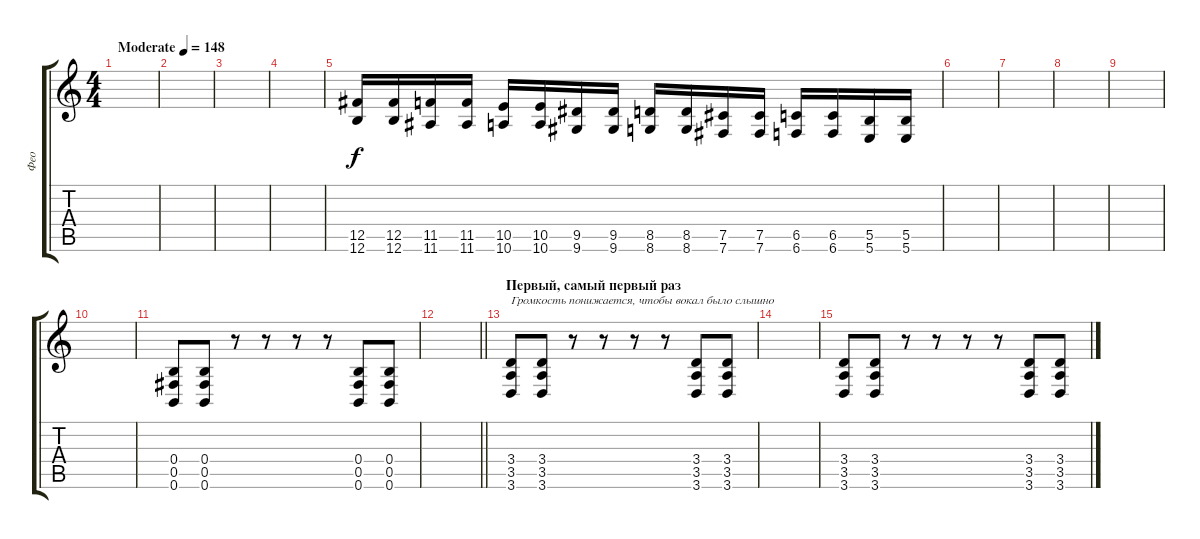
\track ("Фео" "Фео") {instrument distortionguitar}
\staff {score tabs}
\tuning (Db4 Ab3 E3 B2 Gb2 B1) {hide}
\ts (4 4)
\tempo (148 "Moderate")
\clef g2
\ks c
|
|
|
|
(12.5 12.6).16 (12.5 12.6).16 (11.5 11.6).16 (11.5 11.6).16 (10.5 10.6).16 (10.5 10.6).16 (9.5 9.6).16 (9.5 9.6).16 (8.5 8.6).16 (8.5 8.6).16 (7.5 7.6).16 (7.5 7.6).16 (6.5 6.6).16 (6.5 6.6).16 (5.5 5.6).16 (5.5 5.6).16 |
|
|
|
|
|
(0.4 0.5 0.6).8 (0.4 0.5 0.6).8 r.8 r.8 r.8 r.8 (0.4 0.5 0.6).8 (0.4 0.5 0.6).8 |
\barLineRight lightlight
|
\section ("" "Первый, самый первый раз")
(3.4 3.5 3.6).8{txt "Громкость понижается, чтобы вокал было слышно" volume 10} (3.4 3.5 3.6).8 r.8 r.8 r.8 r.8 (3.4 3.5 3.6).8 (3.4 3.5 3.6).8 |
|
(3.4 3.5 3.6).8 (3.4 3.5 3.6).8 r.8 r.8 r.8 r.8 (3.4 3.5 3.6).8 (3.4 3.5 3.6).8
